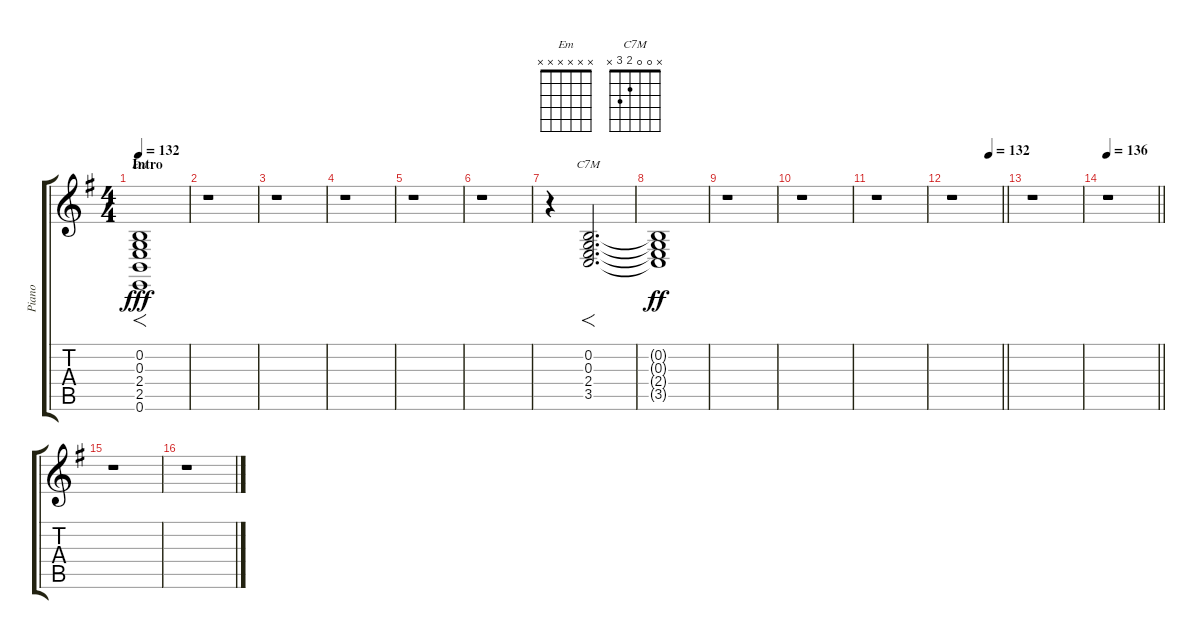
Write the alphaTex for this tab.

\track ("Piano" "Piano") {instrument electricpiano1}
\staff {score tabs}
\tuning (E4 B3 G3 D3 A2 E2) {hide}
\chord ("Em" x x x x x x)
\chord ("C7M" x 0 0 2 3 x)
\ts (4 4)
\section ("" "Intro")
\tempo 132
\tempo 80
\tempo 132
\clef g2
\ks g
(0.2 0.3 2.4 2.5 0.6).1{f ch "Em" dy fff instrument brightacousticpiano} |
r.1 |
r.1 |
r.1 |
r.1 |
r.1 |
r.4 (0.2 0.3 2.4 3.5).2{f d ch "C7M"} |
(0.2{t} 0.3{t} 2.4{t} 3.5{t}).1{dy ff} |
r.1 |
r.1 |
r.1 |
\tempo (132 0.75)
\barLineRight lightlight
r.1 |
\section ("" "")
r.1{instrument electricpiano1} |
\tempo 136
\barLineRight lightlight
r.1 |
\section ("" "")
r.1 |
r.1
